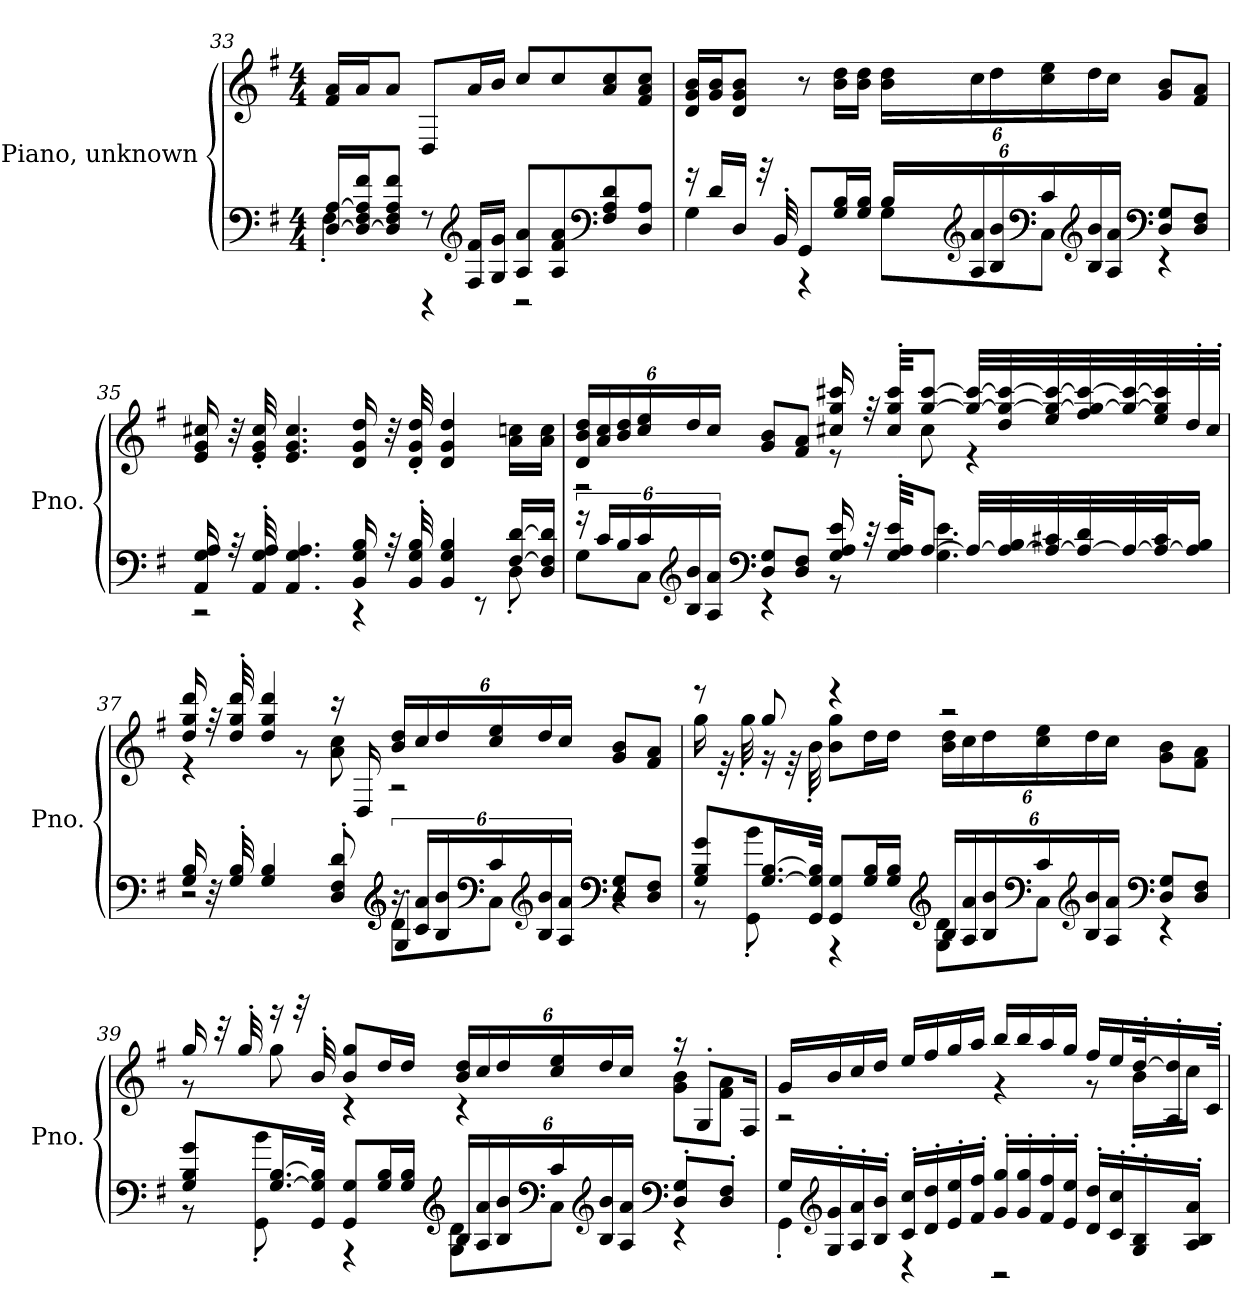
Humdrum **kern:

**kern	**kern
*part1	*part1
*staff2	*staff1
*I"Piano, unknown	*
*I'Pno.	*
*clefF4	*clefG2
*k[f#]	*k[f#]
*M4/4	*M4/4
=33	=33
*^	*
[16D/ [16A/LL	4F#'\	16f#/ 16a/LL
16D/_ 16F#/ 16A/] 16f#/J	.	16a/J
8D/] 8F#/ 8A/ 8f#/J	.	8a/J
8r	4r	8D/L
*clefG2	*	*
16F#/ 16f#/LL	.	16a/L
16G/ 16g/JJ	.	16b/JJ
8A/ 8a/L	2r	8cc/L
8A/ 8f#/ 8a/	.	8cc/
*clefF4	*	*
8F#/ 8A/ 8d/	.	8a/ 8cc/
8D/ 8A/J	.	8f#/ 8a/ 8cc/J
!!LO:LB:g=z
=34	=34	=34
16r	4G\	16d/ 16g/ 16b/LL
16d/LL	.	16g/ 16b/J
16D/JJ	.	8d/ 8g/ 8b/J
32r	.	.
32BB'/	.	.
8GG/L	4r	8r
16G/ 16B/L	.	16b\ 16dd\LL
16G/ 16B/JJ	.	16b\ 16dd\JJ
*Xbrackettup	*	*Xbrackettup
24B/LL	8G\L	24b\ 24dd\LL
*clefG2	*	*
24A/ 24a/	.	24cc\
24B/ 24b/	.	24dd\
*clefF4	*	*
24c/	8C\J	24cc\ 24ee\
*clefG2	*	*
24B/ 24b/	.	24dd\
24A/ 24a/JJ	.	24cc\JJ
*clefF4	*	*
8D/ 8G/L	4r	8g/ 8b/L
8D/ 8F#/J	.	8f#/ 8a/J
=35	=35	=35
16AA/ 16G/ 16A/	2r	16e/ 16g/ 16cc#X/
32r	.	32r
32AA/' 32G/' 32A/'	.	32e/' 32g/' 32cc#/'
4.AA/ 4.G/ 4.A/	.	4.e/ 4.g/ 4.cc#/
16BB/ 16G/ 16B/	4r	16d/ 16g/ 16dd/
32r	.	32r
32BB/' 32G/' 32B/'	.	32d/' 32g/' 32dd/'
4BB/ 4G/ 4B/	.	4d/ 4g/ 4dd/
.	8r	.
[16F#/ [16d/LL	8D'\	16a\ 16ccn\LL
16D/ 16F#/] 16d/]JJ	.	16a\ 16cc\JJ
!!LO:LB:g=z
=36	=36	=36
*brackettup	*	*
*	*	*^
24r	8G\L	24d/ 24b/ 24dd/LL	2r
24c/LL	.	24a/ 24cc/	.
24B/	.	24b/ 24dd/	.
*Xbrackettup	*	*	*
24c/	8C\J	24cc/ 24ee/	.
*clefG2	*	*	*
24B/ 24b/	.	24dd/	.
24A/ 24a/JJ	.	24cc/JJ	.
*clefF4	*	*	*
8D/ 8G/L	4r	8g/ 8b/L	.
8D/ 8F#/J	.	8f#/ 8a/J	.
16G/ 16A/ 16e/	8r	16cc#X/ 16gg/ 16ccc#X/	8r
32r	.	32r	.
32G/' 32A/' 32e/'KKL	.	32cc#/' 32gg/' 32ccc#/'KKL	.
[8A/J	4.G\ 4.e\	[8gg/ [8ccc#/J	8cc#\
32A/LLL_	.	32gg/_ 32ccc#/_LLL	4r
32A/_ 32B/	.	32dd/ 32gg/_ 32ccc#/_	.
32A/_ 32c#X/	.	32ee/ 32gg/_ 32ccc#/_	.
32A/_ 32d/	.	32ff#/ 32gg/_ 32ccc#/_	.
32A/_	.	32gg/_ 32ccc#/_	.
32A/_ 32c#/J	.	32ee/ 32gg/] 32ccc#/]	.
16A/] 16B/JJ	.	32dd'/	.
.	.	32cc#'/JJJ	.
!!LO:LB:g=z	!!
=37	=37	=37	=37
*	*^	*	*
16G/ 16B/	2r	2r	16dd/ 16gg/ 16ddd/	4r
32r	.	.	32r	.
32G/' 32B/'	.	.	32dd/' 32gg/' 32ddd/'	.
4G/ 4B/	.	.	4dd/ 4gg/ 4ddd/	.
.	.	.	.	8r
8D/' 8F#/' 8d/'	.	.	16r	8a\ 8cc\
.	.	.	16D/	.
*clefG2	*	*	*	*
*brackettup	*	*	*	*
24r	8d\L	4G'/	24b/ 24dd/LL	2r
24c/ 24a/LL	.	.	24cc/	.
24B/ 24b/	.	.	24dd/	.
*clefF4	*	*	*	*
*Xbrackettup	*	*	*	*
24c/	8C\J	.	24cc/ 24ee/	.
*clefG2	*	*	*	*
24B/ 24b/	.	.	24dd/	.
24A/ 24a/JJ	.	.	24cc/JJ	.
*clefF4	*	*	*	*
8D/ 8G/L	4r	4r	8g/ 8b/L	.
8D/ 8F#/J	.	.	8f#/ 8a/J	.
*	*v	*v	*	*
!!LO:LB:g=z	!!
=38	=38	=38	=38
8G/ 8B/ 8g/L	8r	8r	16gg\
.	.	.	32r
.	.	.	32gg'\
[16.G/ [16.B/L	8GG\' 8b\'	8gg/	16r
.	.	.	32r
32GG/ 32G/] 32B/]JJk	.	.	32b'\
8GG/ 8G/L	4r	4r	8b\ 8gg\L
16G/ 16B/L	.	.	16dd\L
16G/ 16B/JJ	.	.	16dd\JJ
*clefG2	*	*	*
24B/LL	8G\ 8d\L	2r	24b\ 24dd\LL
24A/ 24a/	.	.	24cc\
24B/ 24b/	.	.	24dd\
*clefF4	*	*	*
24c/	8C\J	.	24cc\ 24ee\
*clefG2	*	*	*
24B/ 24b/	.	.	24dd\
24A/ 24a/JJ	.	.	24cc\JJ
*clefF4	*	*	*
8D/ 8G/L	4r	.	8g\ 8b\L
8D/ 8F#/J	.	.	8f#\ 8a\J
!!LO:LB:g=z	!!
=39	=39	=39	=39
8G/ 8B/ 8g/L	8r	16gg/	8r
.	.	32r	.
.	.	32gg'/	.
[16.G/ [16.B/L	8GG\' 8b\'	16r	8gg\
.	.	32r	.
32GG/ 32G/] 32B/]JJk	.	32b'/	.
8GG/ 8G/L	4r	8b/ 8gg/L	4r
16G/ 16B/L	.	16dd/L	.
16G/ 16B/JJ	.	16dd/JJ	.
*clefG2	*	*	*
24B/LL	8G\ 8d\L	24b/ 24dd/LL	4r
24A/ 24a/	.	24cc/	.
24B/ 24b/	.	24dd/	.
*clefF4	*	*	*
24c/	8C\J	24cc/ 24ee/	.
*clefG2	*	*	*
24B/ 24b/	.	24dd/	.
24A/ 24a/JJ	.	24cc/JJ	.
*clefF4	*	*	*
8D/' 8G/'L	4r	16r	8g\ 8b\L
.	.	8G'/L	.
8D/' 8F#/'J	.	.	8f#\ 8a\J
.	.	16F#/Jk	.
!!LO:PB:g=z	!!
=40	=40	=40	=40
16G/LL	4GG'\	16g/LL	2r
*clefG2	*	*	*
16G/' 16g/'	.	16b/	.
16A/' 16a/'	.	16cc/	.
16B/' 16b/'JJ	.	16dd/JJ	.
16c/' 16cc/'LL	4r	16ee/LL	.
16d/' 16dd/'	.	16ff#/	.
16e/' 16ee/'	.	16gg/	.
16f#/' 16ff#/'JJ	.	16aa/JJ	.
16g/' 16gg/'LL	2r	16bb/LL	4r
16g/' 16gg/'	.	16bb/	.
16f#/' 16ff#/'	.	16aa/	.
16e/' 16ee/'JJ	.	16gg/JJ	.
16d/' 16dd/'LL	.	16ff#/LL	8r
16c/' 16cc/'	.	16ee/	.
16G/' 16B/'	.	[32dd'/K	16b'\LL
.	.	16A/' 16dd/]'	.
16A/' 16B/' 16a/'JJ	.	.	16cc\JJ
.	.	32c'/JJk	.
*v	*v	*	*
*	*v	*v
=	=
*-	*-
